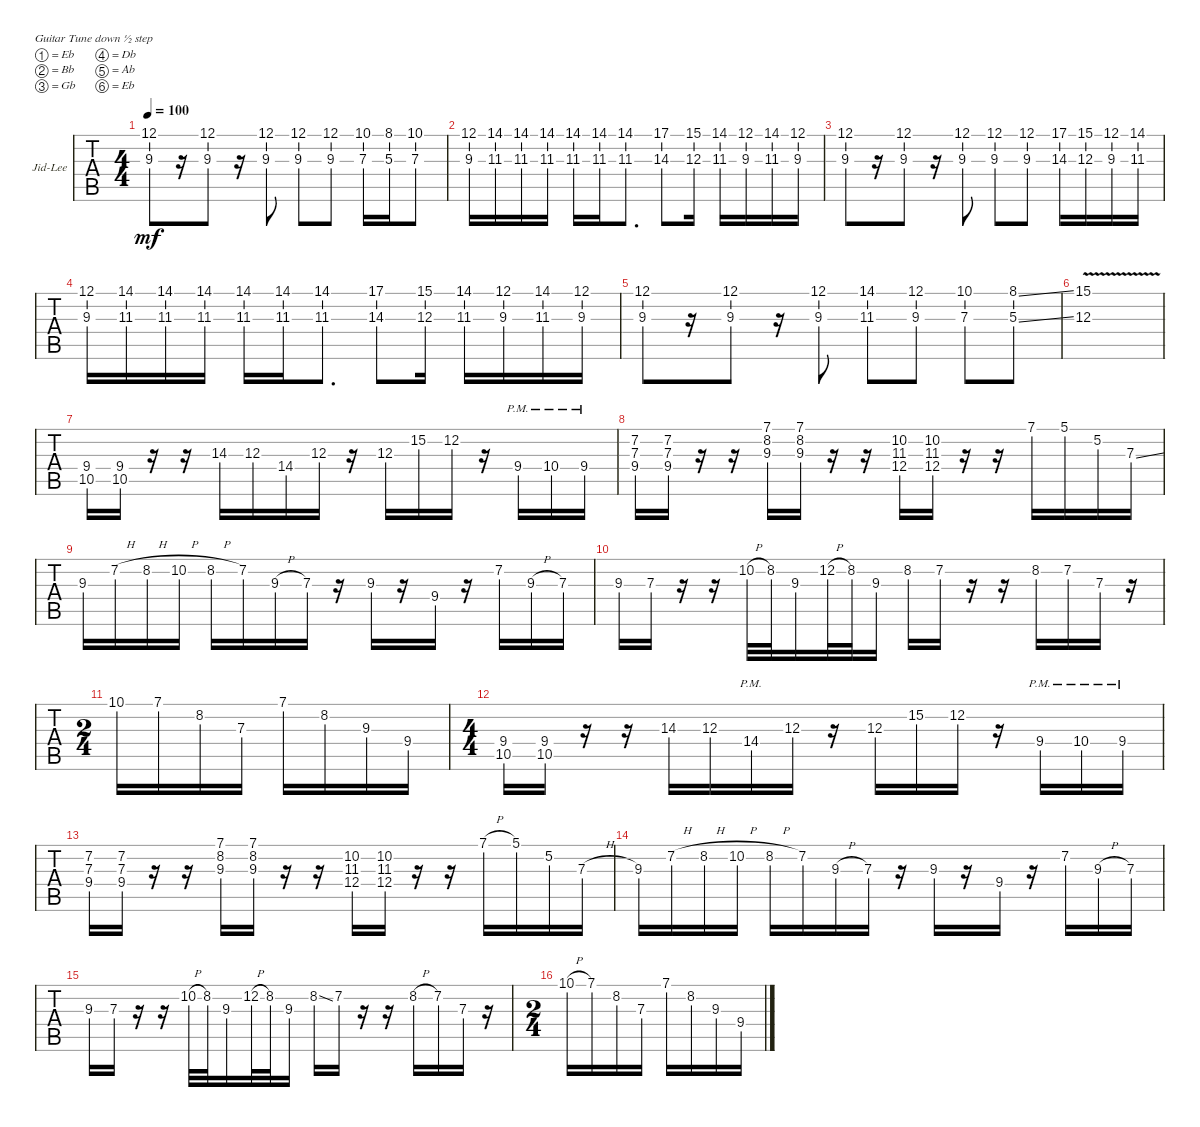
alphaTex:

\defaultSystemsLayout 4
\bracketExtendMode groupsimilarinstruments
\firstSystemTrackNameOrientation horizontal
\otherSystemsTrackNameOrientation horizontal
\track ("Jid-Lee" "Jid-Lee") {instrument distortionguitar}
\staff {tabs}
\tuning (Eb4 Bb3 Gb3 Db3 Ab2 Eb2)
\ts (4 4)
\tempo 100
\clef g2
\ks c
(12.1 9.3).8{dy mf} r.16 (12.1 9.3).8 r.16 (12.1 9.3).8 (12.1 9.3).8 (12.1 9.3).8 (10.1 7.3).16 (8.1 5.3).16 (10.1 7.3).8 |
(12.1 9.3).16 (14.1 11.3).16 (14.1 11.3).16 (14.1 11.3).16 (14.1 11.3).16 (14.1 11.3).16 (14.1 11.3).8{d} (17.1 14.3).8 (15.1 12.3).16 (14.1 11.3).16 (12.1 9.3).16 (14.1 11.3).16 (12.1 9.3).16 |
(12.1 9.3).8 r.16 (12.1 9.3).8 r.16 (12.1 9.3).8 (12.1 9.3).8 (12.1 9.3).8 (17.1 14.3).16 (15.1 12.3).16 (12.1 9.3).16 (14.1 11.3).16 |
(12.1 9.3).16 (14.1 11.3).16 (14.1 11.3).16 (14.1 11.3).16 (14.1 11.3).16 (14.1 11.3).16 (14.1 11.3).8{d} (17.1 14.3).8 (15.1 12.3).16 (14.1 11.3).16 (12.1 9.3).16 (14.1 11.3).16 (12.1 9.3).16 |
(12.1 9.3).8 r.16 (12.1 9.3).8 r.16 (12.1 9.3).8 (14.1 11.3).8 (12.1 9.3).8 (10.1 7.3).8 (8.1{ss} 5.3{ss}).8 |
(15.1{v} 12.3{v}).1 |
(9.4 10.5).16 (9.4 10.5).16 r.16 r.16 14.3.16 12.3.16 14.4.16 12.3.16 r.16 12.3.16 15.2.16 12.2.16 r.16 9.4{pm}.16 10.4{pm}.16 9.4{pm}.16 |
(7.3 7.2 9.4).16 (7.3 7.2 9.4).16 r.16 r.16 (9.3 8.2 7.1).16 (9.3 7.1 8.2).16 r.16 r.16 (11.3 10.2 12.4).16 (11.3 10.2 12.4).16 r.16 r.16 7.1.16 5.1.16 5.2.16 7.3{ss}.16 |
9.3.16 7.2{h}.16 8.2{h}.16 10.2{h}.16 8.2{h}.16 7.2.16 9.3{h}.16 7.3.16 r.16 9.3.16 r.16 9.4.16 r.16 7.2.16 9.3{h}.16 7.3.16 |
9.3.16 7.3.16 r.16 r.16 10.2{h}.32 8.2.32 9.3.16 12.2{h}.32 8.2.32 9.3.16 8.2.16 7.2.16 r.16 r.16 8.2.16 7.2.16 7.3.16 r.16 |
\ts (2 4)
10.1.16 7.1.16 8.2.16 7.3.16 7.1.16 8.2.16 9.3.16 9.4.16 |
\ts (4 4)
(9.4 10.5).16 (9.4 10.5).16 r.16 r.16 14.3.16 12.3.16 14.4{pm}.16 12.3.16 r.16 12.3.16 15.2.16 12.2.16 r.16 9.4{pm}.16 10.4{pm}.16 9.4{pm}.16 |
(7.3 7.2 9.4).16 (7.3 7.2 9.4).16 r.16 r.16 (9.3 8.2 7.1).16 (9.3 7.1 8.2).16 r.16 r.16 (11.3 10.2 12.4).16 (11.3 10.2 12.4).16 r.16 r.16 7.1{h}.16 5.1.16 5.2.16 7.3{h}.16 |
9.3.16 7.2{h}.16 8.2{h}.16 10.2{h}.16 8.2{h}.16 7.2.16 9.3{h}.16 7.3.16 r.16 9.3.16 r.16 9.4.16 r.16 7.2.16 9.3{h}.16 7.3.16 |
9.3.16 7.3.16 r.16 r.16 10.2{h}.32 8.2.32 9.3.16 12.2{h}.32 8.2.32 9.3.16 8.2{ss}.16 7.2.16 r.16 r.16 8.2{h}.16 7.2.16 7.3.16 r.16 |
\ts (2 4)
10.1{h}.16 7.1.16 8.2.16 7.3.16 7.1.16 8.2.16 9.3.16 9.4.16
